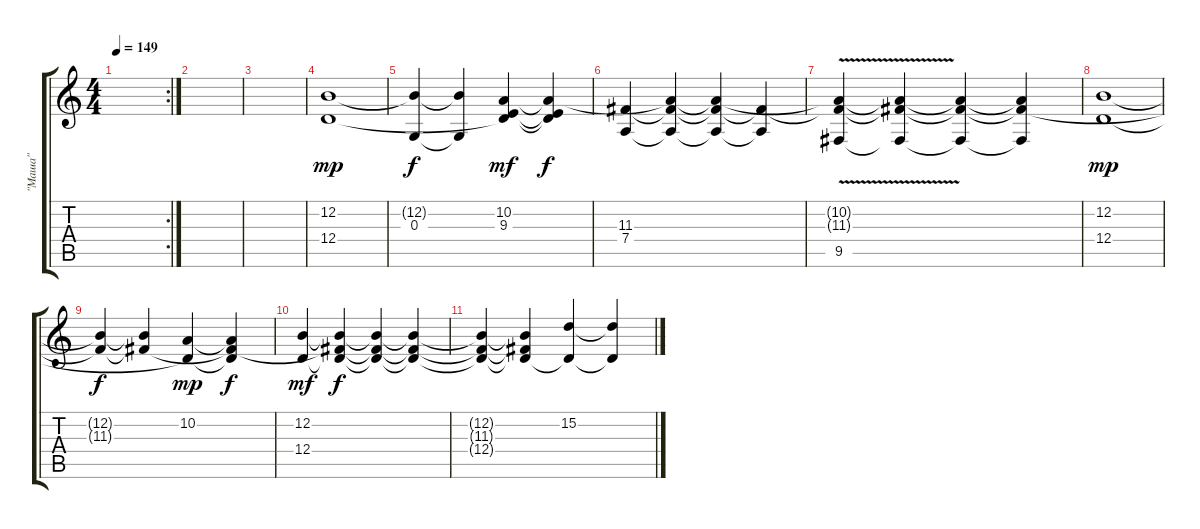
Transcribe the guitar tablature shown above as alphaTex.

\track ("\"Маша\"" "\"Маша\"") {instrument viola}
\staff {score tabs}
\tuning (E4 B3 G3 D3 A2 E2) {hide}
\rc 2
\ts (4 4)
\tempo 149
\clef g2
\ks c
|
|
|
(12.2 12.4).1{dy mp} |
(12.2{t} 0.3).4{dy f} (12.2{t} 0.3{t}).4 (10.2 9.3 12.4{t}).4{dy mf} (10.2{t} 9.3{t} 12.4{t}).4{dy f} |
(11.3 7.4).4 (10.2{t} 11.3{t} 7.4{t}).4 (10.2{t} 11.3{t} 7.4{t}).4 (11.3{t} 7.4{t}).4 |
(10.2{t} 11.3{t} 9.5{v}).4 (10.2{t} 11.3{t} 9.5{t}).4 (10.2{t} 11.3{t} 9.5{t}).4 (10.2{t} 11.3{t} 9.5{t}).4 |
(12.2 12.4).1{dy mp} |
(12.2{t} 11.3{t}).4{dy f} (12.2{t} 11.3{t}).4 (10.2 12.4{t}).4{dy mp} (10.2{t} 11.3{t} 12.4{t}).4{dy f} |
(12.2 12.4).4{dy mf} (12.2{t} 11.3{t} 12.4{t}).4{dy f} (12.2{t} 11.3{t} 12.4{t}).4 (12.2{t} 11.3{t} 12.4{t}).4 |
(12.2{t} 11.3{t} 12.4{t}).4 (12.2{t} 11.3{t} 12.4{t}).4 (15.2 12.4{t}).4 (15.2{t} 12.4{t}).4
